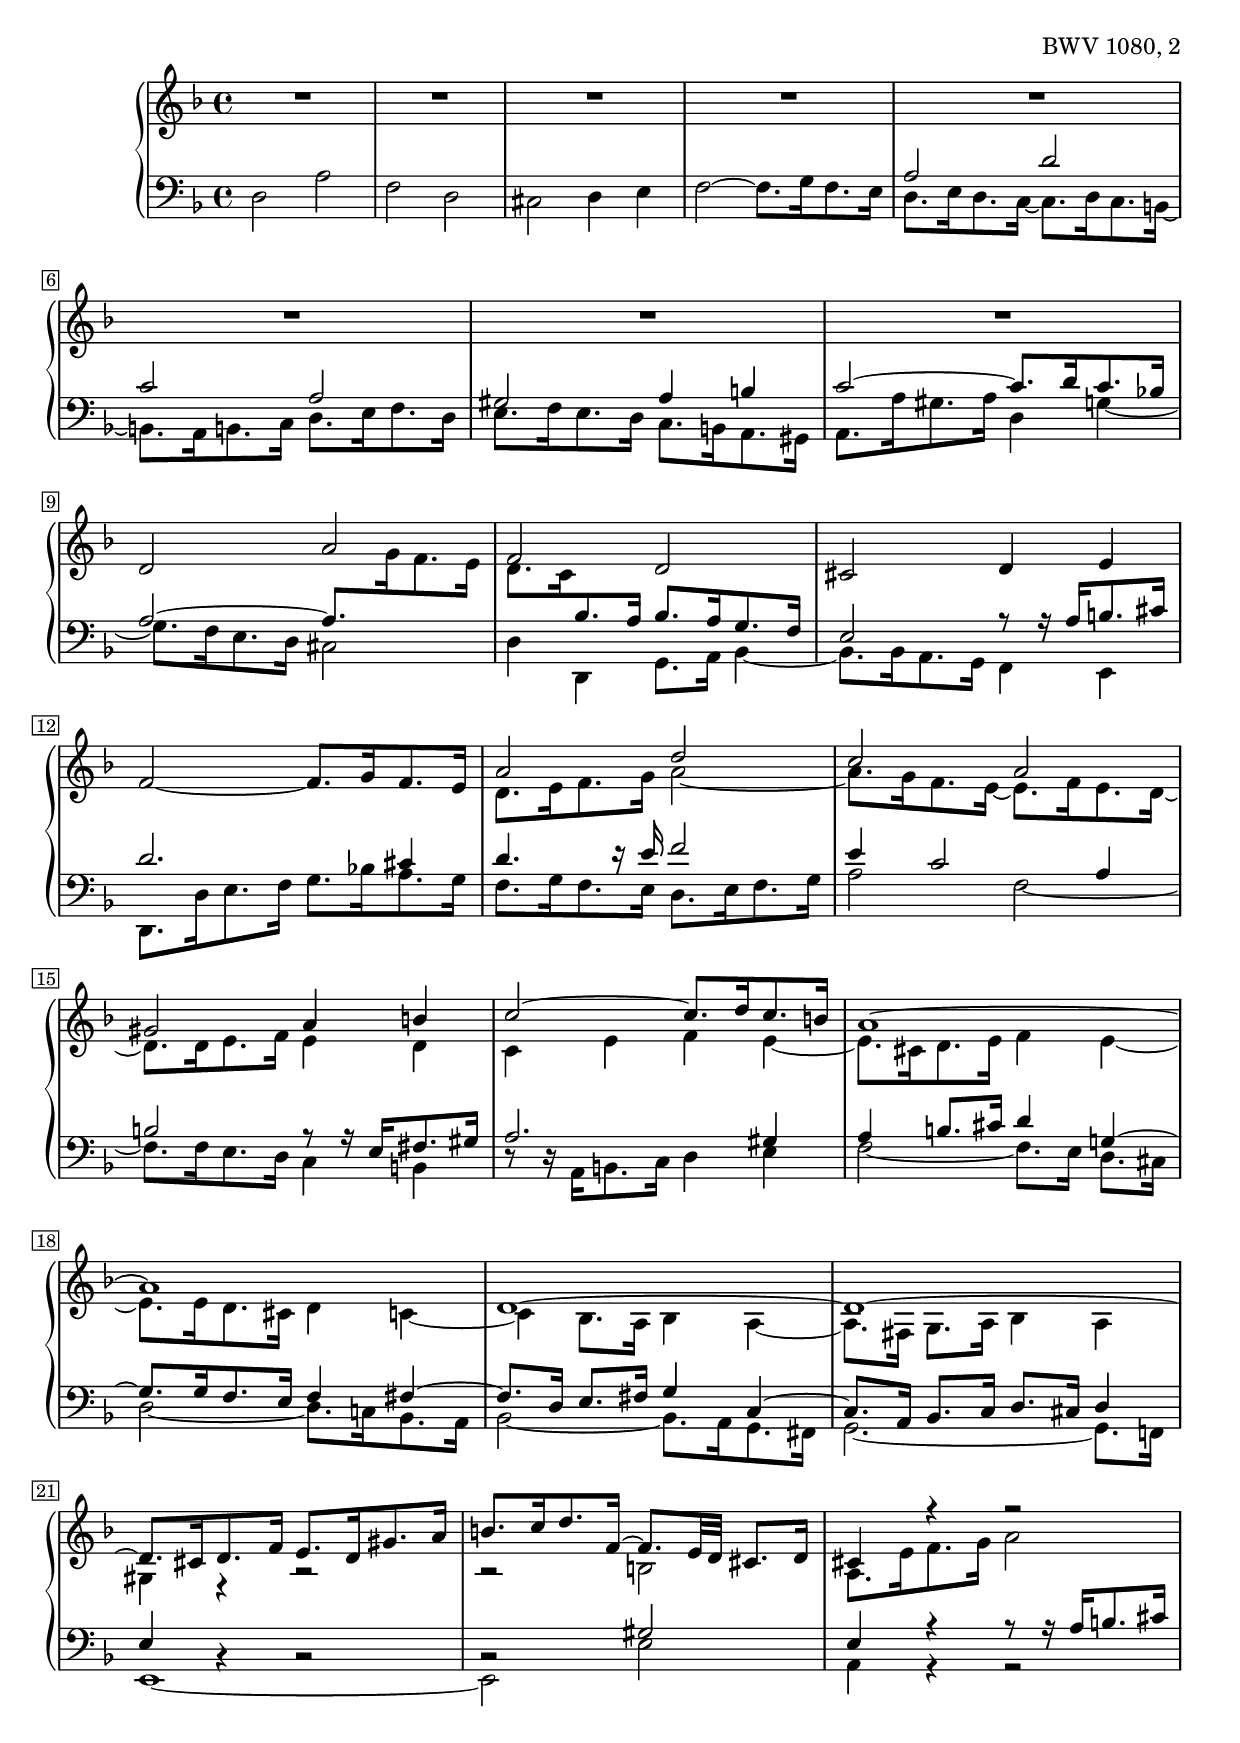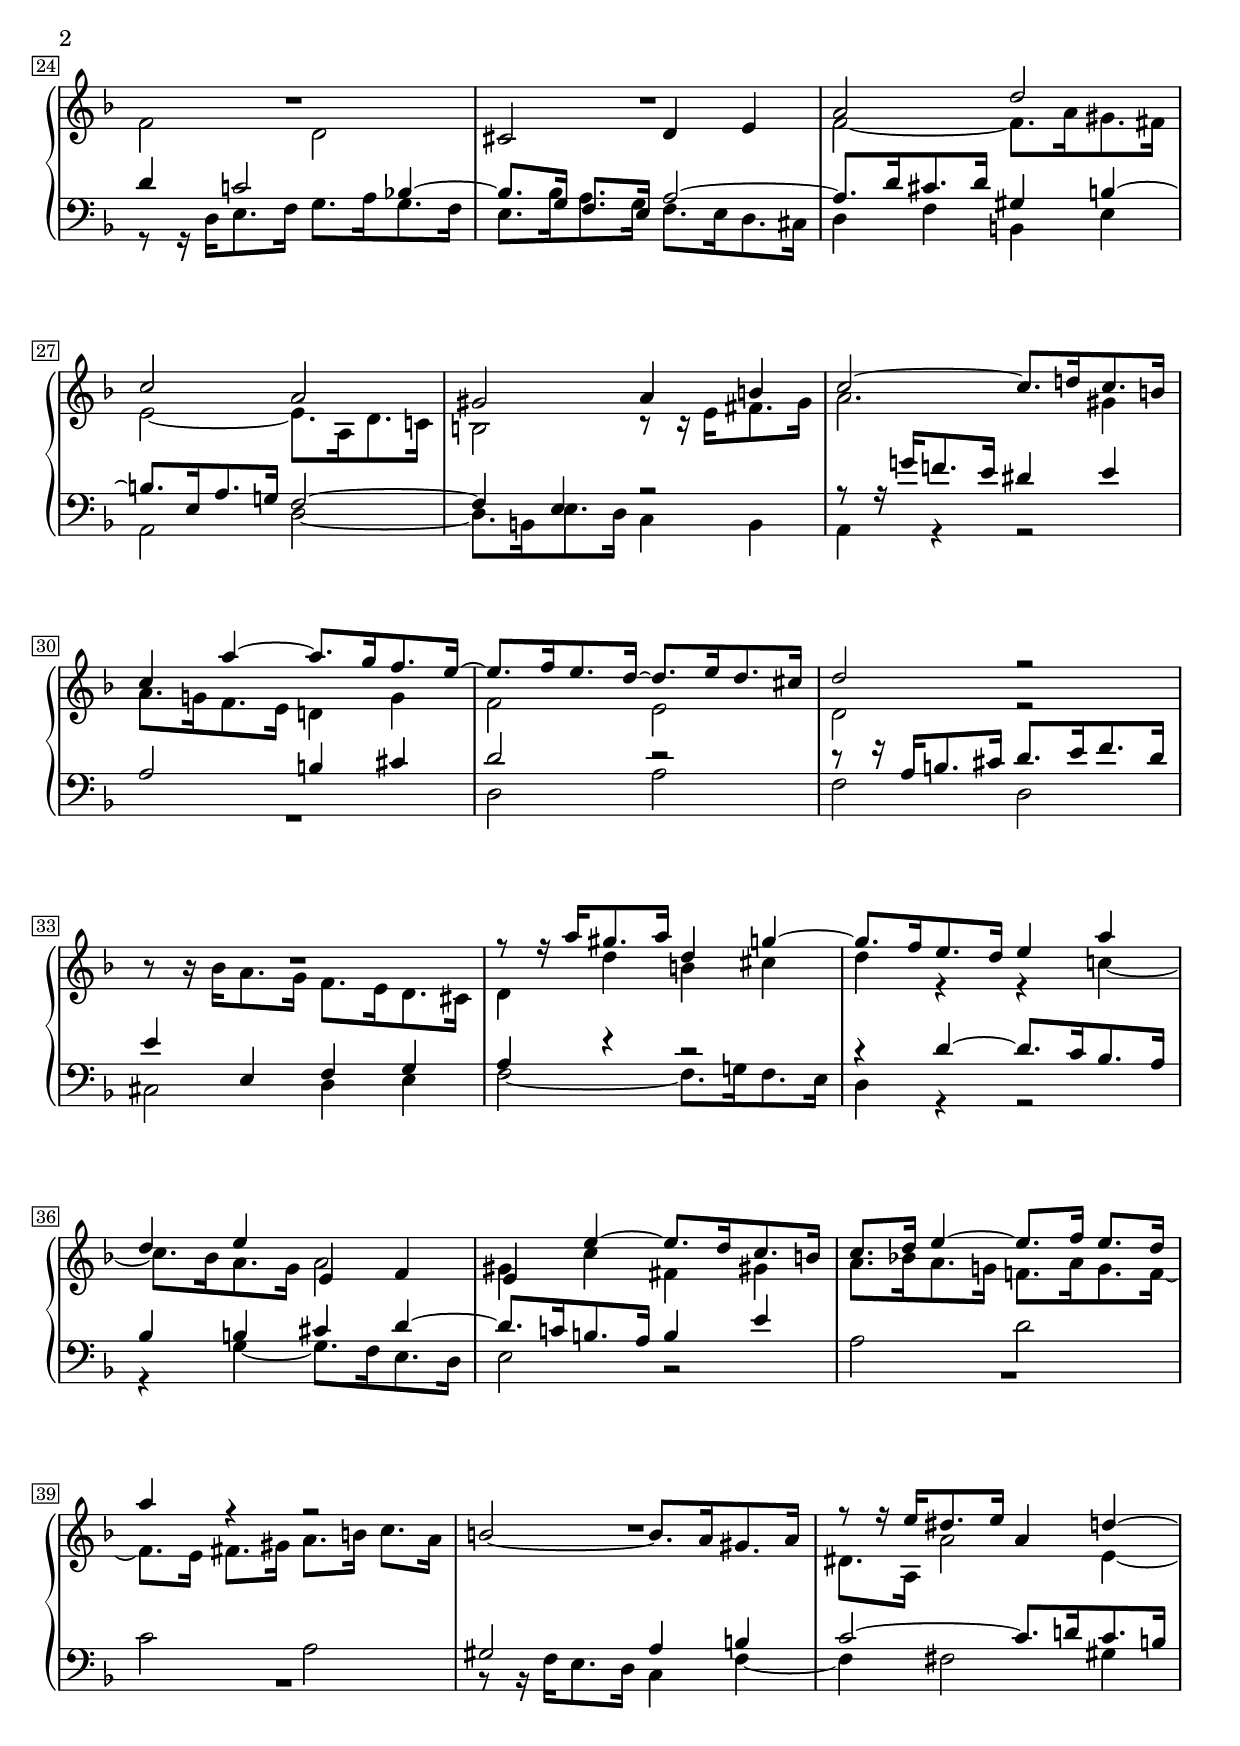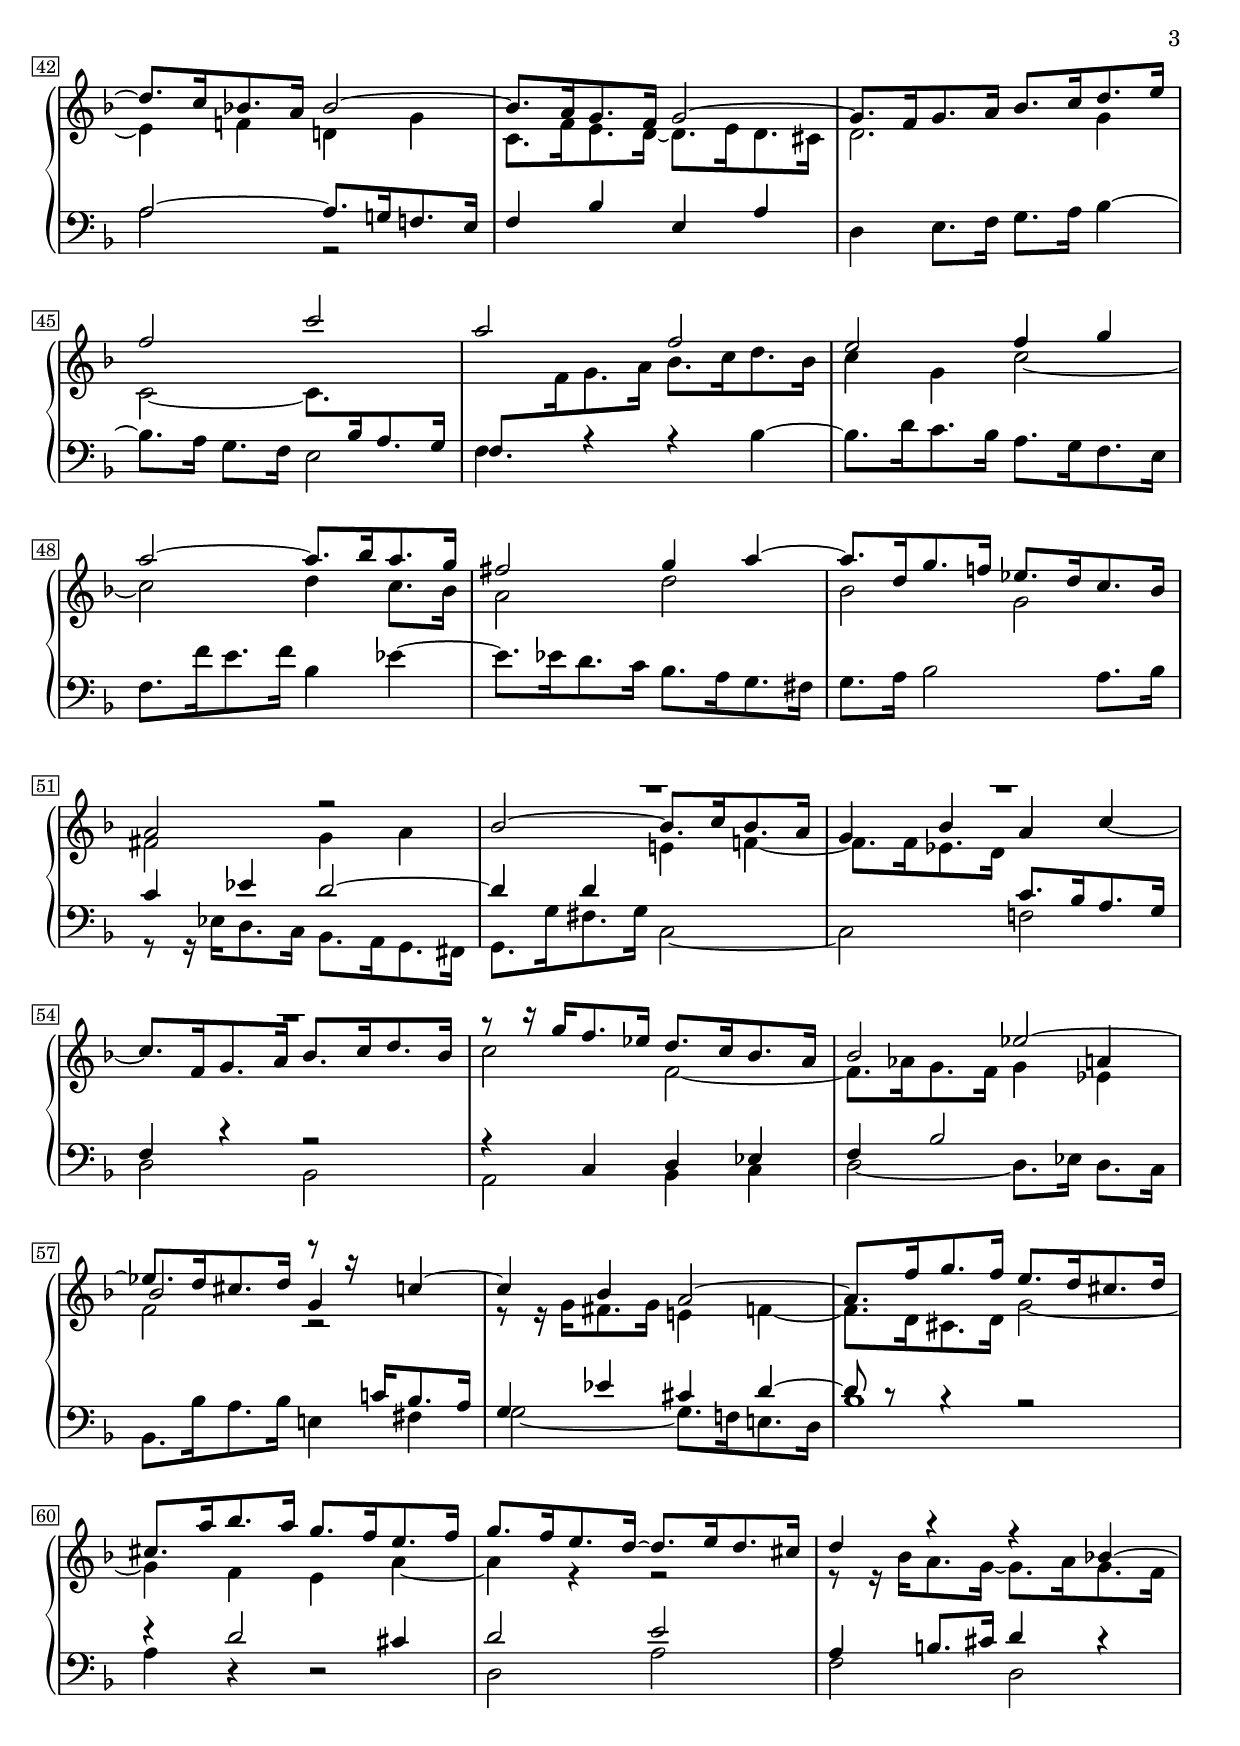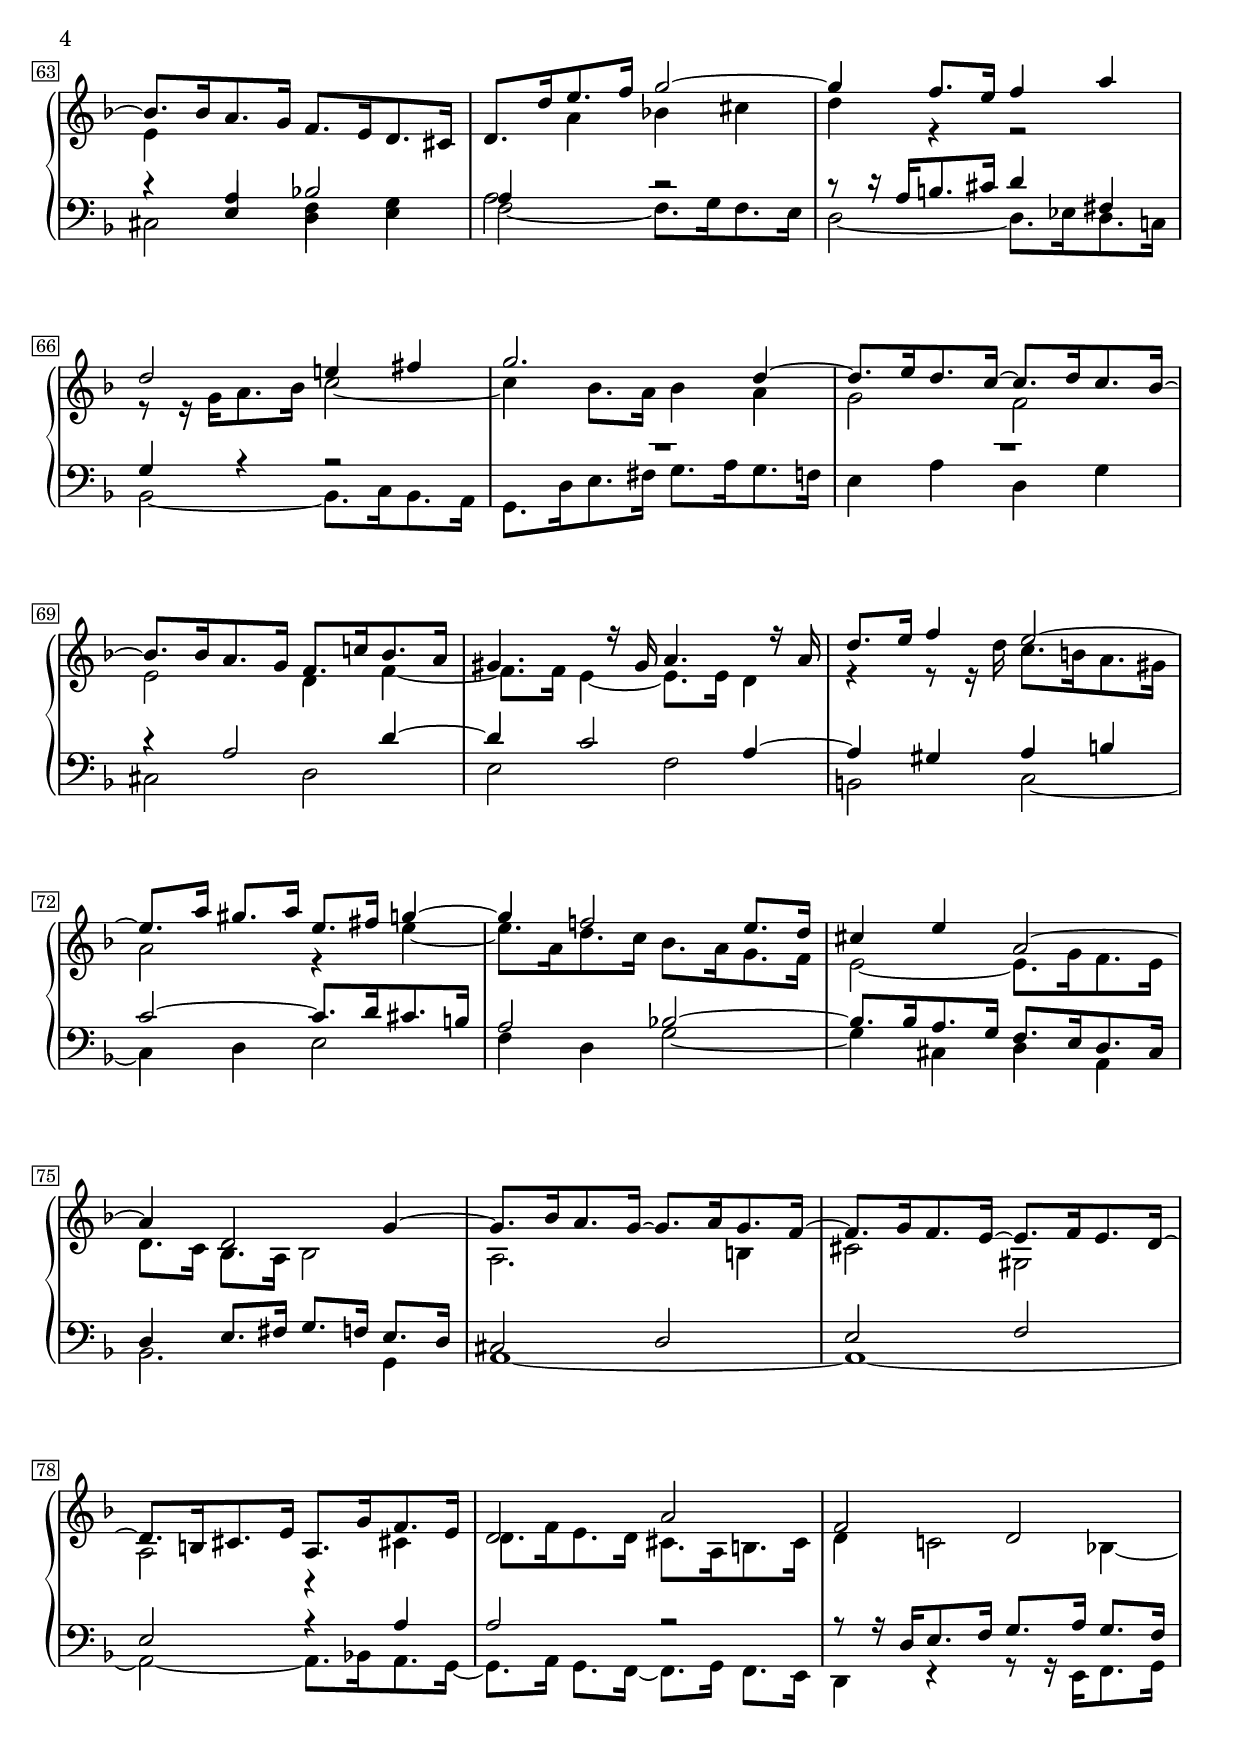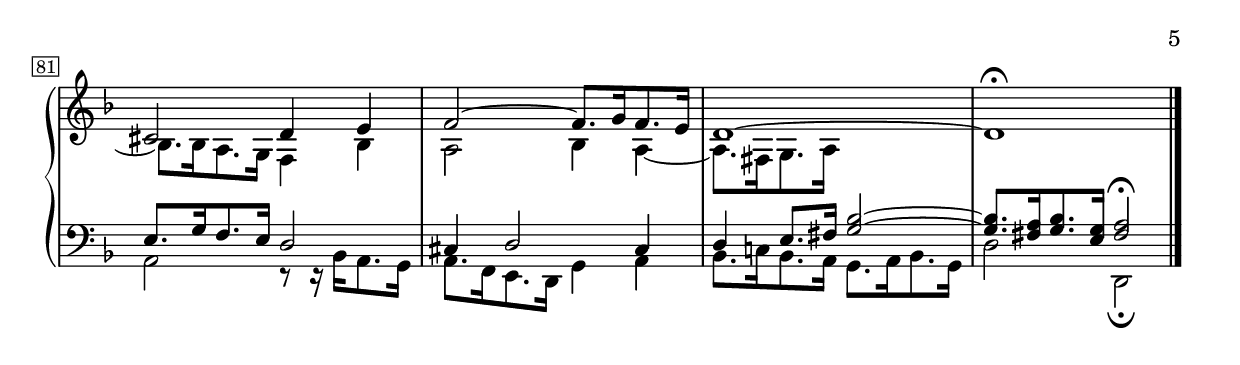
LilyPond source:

Global = {
  \key d \minor
  \time 4/4
  \include "../global.ly"
}

Soprano = \context Voice = "one" \relative c'' {
  \voiceOne
  | \override MultiMeasureRest.staff-position = #0
    R1*8
  | s1*4
  | a2 d
  | c a
  %15
  | gis a4 b
  | c2~ c8.[ d16 c8. b16]
  | a1~
  | a
  | d,~
  %20
  | d~                                                                                      %20
  | d8.[ cis16 d8. f16] e8.[ d16 gis8. a16]
  | b8.[ c16 d8. f,16~] f8. e32 d cis8. d16
  | cis4 r4 r2
  | R1*2
  %26
  | a'2 d
  | c a
  | gis a4 b
  | c2~ c8.[ d16 c8. b16]
  %30
  | c4 a'~ a8.[ g16 f8. e16~]
  | e8.[ f16 e8. d16~] d8.[ e16 d8. cis16]
  | d2 r2
  | R1
  | r8 r16 a'[ gis8. a16] d,4 g~
  %35
  | g8.[ f16 e8. d16] e4 a
  | d, e e, f
  | e e'~ e8.[ d16 c8. b16]
  | c8. d16 e4~ e8. f16 e8. d16
  | a'4 r4 r2
  %40
  | R1
  | f8\rest f16\rest e[ dis8. e16] a,4 d~
  | d8.[ c16 bes!8. a16] bes2~
  | bes8.[ a16 g8. f16] g2~
  | g8.[ f16 g8. a16] bes8.[ c16 d8. e16]
  %45
  | f2 c'
  | a f
  | e f4 g
  | a2~ a8.[ bes16 a8. g16]
  | fis2 g4 a~
  %50
  | a8.[ d,16 g8. f16] ees8.[ d16 c8. bes16]
  | a2 r
  | \override MultiMeasureRest.staff-position = #6
    R1*3
  %55
  | r8 r16 g'[ f8. ees16] d8.[ c16 bes8. a16]
  | bes2 ees~
  | ees8.[ d16 cis8. d16] g,4 c~
  | c bes a2~
  | a8.[ f'16 g8. f16] e8.[ d16 cis8. d16]
  %60
  | cis8.[ a'16 bes8. a16] g8.[ f16 e8. f16]
  | g8.[ f16 e8. d16~] d8.[ e16 d8. cis16]
  | d4 r r bes~
  | bes8.[ bes16 a8. g16] f8.[ e16 d8. cis16]
  | d8.[ d'16 e8. f16] g2~
  %65
  | g4 f8. e16 f4 a
  | d,2 e!4 fis
  | g2. d4~
  | d8.[ e16 d8. c16~] c8.[ d16 c8. bes16~]
  | bes8.[ bes16 a8. g16] f8.[ c'16 bes8. a16]
  %70
  | gis4. r16 gis a4. r16 a
  | d8. e16 f4 e2~
  | e8. a16 gis8. a16 e8. fis16 g4~
  | g f2 e8. d16
  | cis4 e a,2~
  %75
  | a4 d,2 g4~
  | g8.[ bes16 a8. g16~] g8.[ a16 g8. f16~]
  | f8.[ g16 f8. e16~] e8.[ f16 e8. d16~]
  | d8.[ b16 cis8. e16] a,8.[ g'16 f8. e16]
  | d2 a'
  %80
  | f d
  | cis d4 e
  | f2~ f8.[ g16 f8. e16]
  | d1~
  | d\fermata
}

Alto = \context Voice = "two" \relative c' {
  \voiceTwo
  | s1*8
  | \stemUp
    d2 a'
  %10
  | f d
  | cis d4 e
  | f2~ f8.[ g16 f8. e16]
  | \stemDown
    d8.[ e16 f8. g16] a2~
  | a8.[ g16 f8. e16~] e8.[ f16 e8. d16~]
  %15
  | d8.[ d16 e8. f16] e4 d
  | c e f e~
  | e8.[ cis16 d8. e16] f4 e~
  | e8.[ e16 d8. cis16] d4 c~
  | c bes8. a16 bes4 a~
  %20
  | a8. fis16 g8. a16 bes4 a
  | gis r a2\rest
  | a\rest b
  | a8.[ e'16 f8. g16] a2
  | f d
  %25
  | \stemUp
    cis d4 e
  | \stemDown
    f2~ f8.[ a16 gis8. fis16]
  | e2~ e8.[ a,16 d8. c16]
  | b2 r8 r16 e[ fis8. gis16]
  | a2. gis4
  %30
  | a8.[ g!16 f8. e16] d4 g
  | f2 e
  | d r
  | b'8\rest b16\rest bes[ a8. g16] f8.[ e16 d8. cis16]
  | d4 d' b cis
  %35
  | d r r c~
  | c8.[ bes16 a8. g16] a2
  | gis4 c fis, gis!
  | a8.[ bes!16 a8. g16] f8.[ a16 g8. f16~]
  | f8. e16 fis8. gis16 a8. b16 c8. a16
  %40
  | \stemUp
    b2~ b8.[ a16 gis8. a16]
  | \stemDown
    dis,8. a16 a'2 e4~
  | e f! d g
  | c,8.[ f16 e8. d16~] d8.[ e16 d8. cis16]
  | d2. g4
  %45
  | c,2~
    \once\override Beam.positions = #'(-5 . -5)
    c8.[
    \change Staff = "lower"
    \stemUp
    bes16 a8. g16]
  | f8.[
    \change Staff = "upper"
    \stemDown
    f'16 g8. a16] bes8.[ c16 d8. bes16]
  | c4 g c2~
  | c d4 c8. bes16
  | a2 d
  %50
  | bes g
  | fis g4 a
  | \stemUp
    bes2^~ bes8.[ c16 bes8. a16]
  | g4 bes a c~
  | c8.[ f,16 g8. a16] bes8.[ c16 d8. bes16]
  %55
  | \stemDown
    c2 f,~
  | f8.[ aes16 g8. f16] g4
    \stemUp
    a
  | \shiftOn bes2 r
  | r8 r16
    \stemDown
    g[ fis8. g16] e4 f~
  | f8.[ d16 cis8. d16] g2~
  %60
  | g4 f e a~
  | a r r2
  | r8 r16 bes[ a8. g16~] g8.[ a16 g8. f16]
  | e4
    \change Staff = "lower"
    \stemUp
    a, bes2
  | a4
    \change Staff = "upper"
    \stemDown
    a' bes! cis
  %65
  | d r r2
  | r8 r16 g,[ a8. bes16] c2~
  | c4 bes8. a16 bes4 a
  | g2 f
  | e d4 f~
  %70
  | f8. f16 e4~ e8. e16 d4
  | r r8 r16 d' c8.[ b16 a8. gis16]
  | a2 r4 e'~
  | e8.[ a,16 d8. c16] bes8.[ a16 g8. f16]
  | e2~ e8.[ g16 f8. e16]
  %75
  | d8. c16 bes8. a16 bes2
  | a2. b4
  | cis2 gis
  | a r4 cis!
  | d8.[ f16 e8. d16] cis8.[ a16 b8. cis16]
  %80
  | d4 c2 bes4~
  | bes8.[ bes16 a8. g16] f4 bes
  | a2 bes4 a~
  | a8.[ fis16 g8. a16]
    s2
  | s1
}

Tenor = \context Voice = "three" \relative c' {
  \voiceThree
  | s1*4
  %5
  | a2 d
  | c a
  | gis a4 b
  | c2~ c8.[ d16 c8. bes16]
  | a2~ a8.[
    \change Staff = "upper"
    \stemDown
    g'16 f8. e16]
  %10
  | \once\override Beam.positions = #'(-5 . -5)
    d8.[ c16
    \change Staff = "lower"
    \stemUp
    bes8. a16]
    bes8.[ a16 g8. f16]
  | e2 a8\rest a16\rest a[ b8. cis16]
  | d2. cis4
  | d4. e16\rest e f2
  | e4 c2 a4
  %15
  | b2 a8\rest a16\rest e[ fis!8. gis16]
  | a2. gis4
  | a b8. cis16 d4 g,~
  | g8.[ g16 f8. e16] f4 fis~
  | fis8. d16 e8. fis16 g4 c,~
  %20
  | c8. a16 bes8. c16 d8. cis16 d4
  | e b\rest b2\rest
  | b\rest gis'
  | e4 r r8 r16 a[ b8. cis16]
  | d4 c2 bes4~
  %25
  | bes8. g16 f8. e16 a2~
  | a8.[ d16 cis8. d16] gis,4 b~
  | b8.[ e,16 a8. g16] f2~
  | f4 e r2
  | r8 r16 g'[ f8. e16] dis4 e
  %30
  | a,2 b4 cis
  | d2 r
  | r8 r16 a[ b8. cis16] d8.[ e16 f8. d16]
  | e4 e, f g
  | a r r2
  %35
  | r4 d~ d8.[ c16 bes8. a16]
  | bes4 b cis d~
  | d8.[ c!16 b8. a16] b4 e
  | \stemDown
    a,2 d
  | c a
  %40
  | \stemUp
    gis a4 b
  | c2~ c8.[ d16 c8. b16]
  | a2~ a8.[ g16 f8. e16]
  | f4 bes e, a
  | \stemDown
    d, e8.[ f16] g8.[ a16] bes4~
  %45
  | bes8. a16 g8. f16 e2
  | f4 r r bes~
  | bes8.[ d16 c8. bes16] a8.[ g16 f8. e16]
  | f8.[ f'16 e8. f16] bes,4 ees~
  | ees8.[ ees16 d8. c16] bes8.[ a16 g8. fis16]
  %50
  | g8. a16 bes2 a8. bes16
  | \stemUp
    c4 ees d2~
  | d4 d
    \change Staff = "upper"
    \stemDown
    e! f_~
  | f8.[ f16 ees8. d16]
    \change Staff = "lower"
    \stemUp
    c8.[ bes16 a8. g16]
  | f4 r r2
  %55
  | r4 c d ees
  | f bes2
    \change Staff = "upper"
    \stemDown
    ees4
  | f2 r8 r16
    \change Staff = "lower"
    \stemUp
    c[ bes8. a16]
  | g4 ees' cis d~
  | d8 c\rest b4\rest a2\rest
  %60
  | e'4\rest d2 cis4
  | d2 e
  | a,4 b8. cis16 d4 r
  | r e,
    \stemDown
    f g
  | a2 r
  %65
  | r8 r16
    \stemUp
    a[ b8. cis16] d4 fis,
  | g r r2
  | \override MultiMeasureRest.staff-position = #6
    R1*2
  | r4 a2 d4~
  %70
  | d c2 a4~
  | a gis a b
  | c2~ c8.[ d16 cis8. b16]
  | a2 bes!~
  | bes8.[ bes16 a8. g16] f8.[ e16 d8. cis16]
  %75
  | d4 e8. fis16 g8. f16 e8. d16
  | cis2 d
  | e f
  | e r4 a
  | a2 r
  %80
  | r8 r16 d,[ e8. f16] g8. a16 g8. f16
  | e8.[ g16 f8. e16] d2
  | cis4 d2 cis4
  | d4 e8. fis16 <g~ bes~>2
  | <g bes>8.[ <fis a>16 <g bes>8. <e g>16] <fis a>2\fermata
}

Bass = \context Voice = "four" \relative c {
  \voiceFour
  | d2 a'
  | f d
  | cis d4 e
  | f2^~ f8.[ g16 f8. e16]
  %5
  | d8.[e16 d8. c16~] c8.[ d16 c8. b16~]
  | b8.[ a16 b8. c16] d8.[ e16 f8. d16]
  | e8.[ f16 e8. d16] c8.[ b16 a8. gis16]
  | a8.[a'16 gis8. a16] d,4 g~
  | g8.[ f16 e8. d16] cis2
  %10
  | d4 d, g8. a16 bes4~
  | bes8.[ bes16 a8. g16] f4 e
  | d8.[ d'16 e8. f16] g8.[ bes16 a8. g16]
  | f8.[ g16 f8. e16] d8.[ e16 f8. g16]
  | a2 f~
  %15
  | f8.[ f16 e8. d16] c4 b
  | d8\rest d16\rest a[ b8. c16] d4 e
  | f2~ f8. e16 d8. cis16
  | d2~ d8.[ c16 bes8. a16]
  | bes2~ bes8.[ a16 g8. fis16]
  %20
  | g2.~ g8. f16
  | e1~
  | e2 e'
  | a,4 r r2
  | r8 r16 d[ e8. f16] g8.[ a16 g8. f16]
  %25
  | e8.[ bes'16 a8. g16] f8.[ e16 d8. cis16]
  | d4 f b, e
  | a,2 d~
  | d8.[ b16 e8. d16] c4 b
  | a r r2
  %30
  | R1
  | d2 a'
  | f d
  | cis d4 e
  | f2~ f8.[ g16 f8. e16]
  %35
  | d4 r r2
  | r4 g~ g8.[ f16 e8. d16]
  | e2 b\rest
  | \override MultiMeasureRest.staff-position = #-4
    R1*2
  %40
  | b8\rest b16\rest f'[ e8. d16] c4 f~
  | f fis2 gis4
  | a2 r
  | s1*8
  %51
  | r8 r16 ees[ d8. c16] bes8.[ a16 g8. fis16]
  | g8.[ g'16 fis8. g16] c,2~
  | c f
  | d bes
  %55
  | a bes4 c
  | d2~ d8. ees16 d8. c16
  | bes8.[ bes'16 a8. bes16] e,4 fis
  | g2~ g8.[ f!16 e8. d16]
  | bes'1
  %60
  | a4 d,\rest d2\rest
  | d a'
  | f d
  | cis d4 e
  | f2~ f8.[ g16 f8. e16]
  %65
  | d2~ d8.[ ees16 d8. c16]
  | bes2~ bes8.[ c16 bes8. a16]
  | g8.[ d'16 e8. fis16] g8.[ a16 g8. f16]
  | e4 a d, g
  | cis,2 d
  %70
  | e f
  | b, c~
  | c4 d e2
  | f4 d g2~
  | g4 cis, d a
  %75
  | bes2. g4
  | a1~
  | a~
  | a2~ a8.[ bes16 a8. g16~]
  | g8. a16 g8. f16~ f8. g16 f8. e16
  %80
  | d4 r r8 r16 e[ f8. g16]
  | a2 r8 r16 bes[ a8. g16]
  | a8.[ f16 e8. d16] g4 a
  | bes8.[ c16 bes8. a16] g8.[ a16 bes8. g16]
  | d'2 d,\fermata
    \bar "|."
}

\score {
  \new PianoStaff
  <<
    \accidentalStyle Score.piano
    \context Staff = "upper" <<
      \set Staff.midiInstrument = #"acoustic grand"
      \Global
      \clef treble
      \Soprano
      \Alto
    >>
    \context Staff = "lower" <<
      \set Staff.midiInstrument = #"acoustic grand"
      \Global
      \clef bass
      \Tenor
      \Bass
    >>
  >>
  \header {
    %composer = "Johann Sebastian Bach"
    opus = "BWV 1080, 2"
    title = ##f
    subtitle = \markup { \smallCaps "Contrapunctus II" }
  }
  \layout { }
  \midi { \tempo 4=140 }
}
